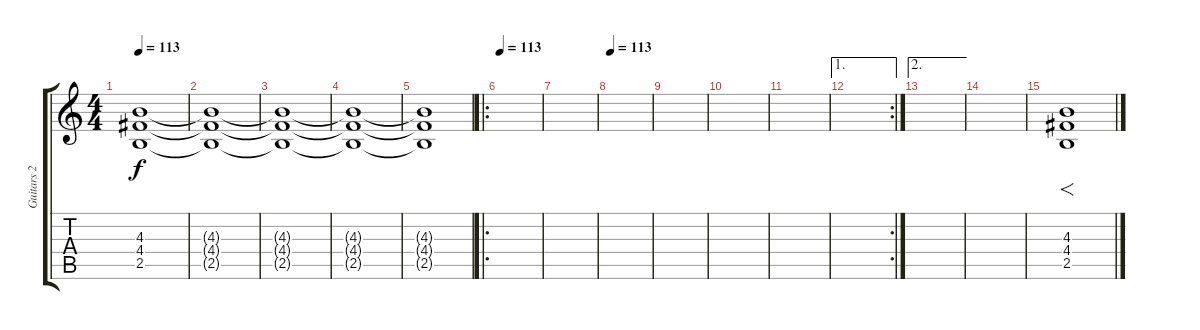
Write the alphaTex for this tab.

\track ("Guitars 2" "Guitars 2") {instrument overdrivenguitar}
\staff {score tabs}
\tuning (E4 B3 G3 D3 A2 E2) {hide}
\ts (4 4)
\tempo 113
\clef g2
\ks c
(4.3{t} 4.4{t} 2.5{t}).1{dy f} |
(4.3{t} 4.4{t} 2.5{t}).1 |
(4.3{t} 4.4{t} 2.5{t}).1 |
(4.3{t} 4.4{t} 2.5{t}).1 |
(4.3{t} 4.4{t} 2.5{t}).1 |
\ro
\tempo 113
|
|
\tempo 113
|
|
|
|
\ae 1
\rc 2
|
\ae 2
|
|
(4.3 4.4 2.5).1{f}
